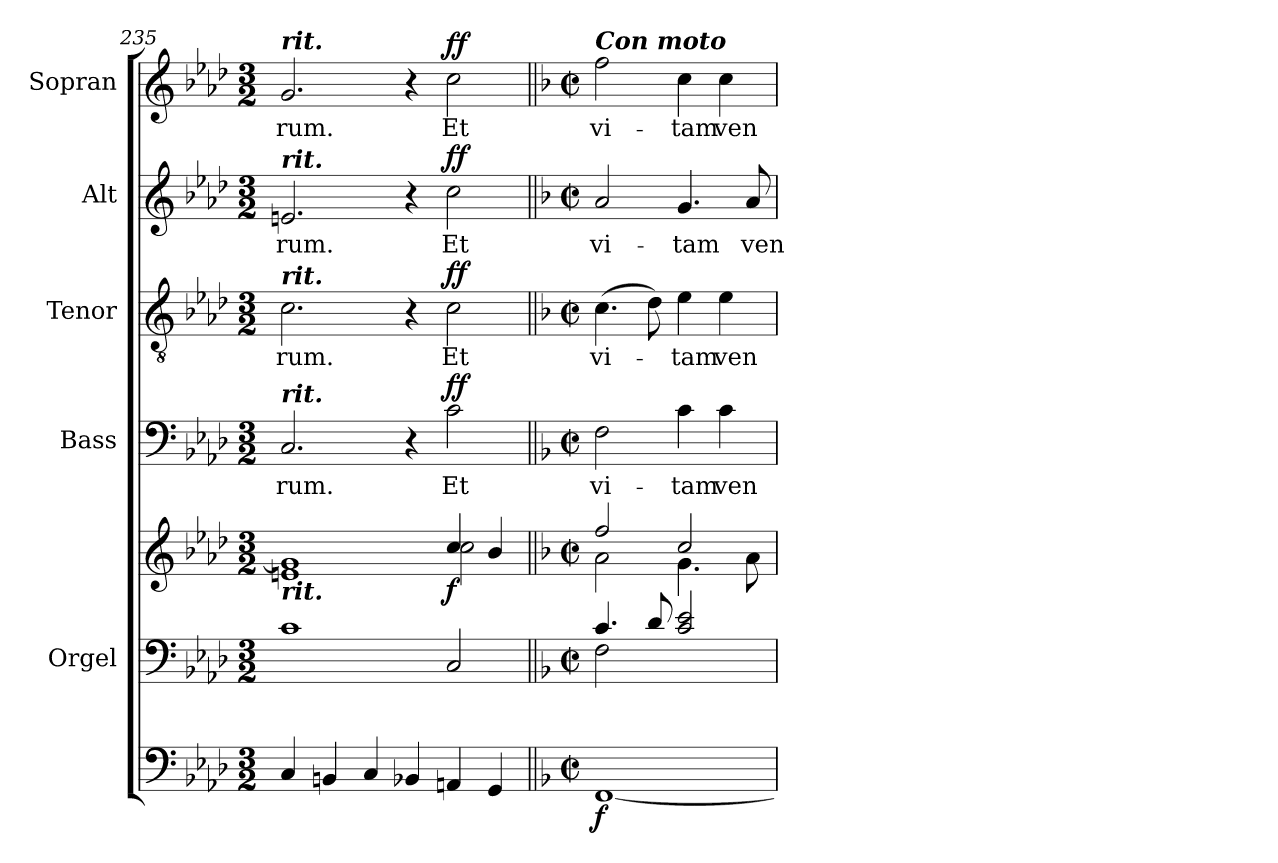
**kern	**dynam	**kern	**kern	**dynam	**kern	**text	**dynam	**kern	**text	**dynam	**kern	**text	**dynam	**kern	**text	**dynam
*part6	*part6	*part5	*part5	*part5	*part4	*part4	*part4	*part3	*part3	*part3	*part2	*part2	*part2	*part1	*part1	*part1
*staff7	*staff7	*staff6	*staff5	*staff5/6	*staff4	*staff4	*staff4	*staff3	*staff3	*staff3	*staff2	*staff2	*staff2	*staff1	*staff1	*staff1
*	*	*I"Orgel	*	*	*I"Bass	*	*	*I"Tenor	*	*	*I"Alt	*	*	*I"Sopran	*	*
*	*	*I'Org.	*	*	*I'B	*	*	*I'T	*	*	*I'A	*	*	*I'S	*	*
*clefF4	*	*clefF4	*clefG2	*	*clefF4	*	*	*clefGv2	*	*	*clefG2	*	*	*clefG2	*	*
*ITrd7c12	*	*	*	*	*	*	*	*	*	*	*	*	*	*	*	*
*k[b-e-a-d-]	*	*k[b-e-a-d-]	*k[b-e-a-d-]	*	*k[b-e-a-d-]	*	*	*k[b-e-a-d-]	*	*	*k[b-e-a-d-]	*	*	*k[b-e-a-d-]	*	*
*A-:	*	*A-:	*A-:	*	*A-:	*	*	*A-:	*	*	*A-:	*	*	*A-:	*	*
*M3/2	*	*M3/2	*M3/2	*	*M3/2	*	*	*M3/2	*	*	*M3/2	*	*	*M3/2	*	*
=235	=235	=235	=235	=235	=235	=235	=235	=235	=235	=235	=235	=235	=235	=235	=235	=235
*	*	*	*^	*	*	*	*	*	*	*	*	*	*	*	*	*
!	!	!	!	!	!	!	!	!	!	!	!	!	!	!	!LO:TX:a:Bi:t=rit.	!	!
!	!	!	!	!	!	!	!	!	!	!	!	!LO:TX:a:Bi:t=rit.	!	!	!	!	!
!	!	!	!	!	!	!	!	!	!LO:TX:a:Bi:t=rit.	!	!	!	!	!	!	!	!
!	!	!	!	!	!	!LO:TX:a:Bi:t=rit.	!	!	!	!	!	!	!	!	!	!	!
!	!	!	!LO:TX:b:Bi:t=rit.	!	!	!	!	!	!	!	!	!	!	!	!	!	!
!	!	!	!	!	!	!	!LO:LY:b	!	!	!LO:LY:b	!	!	!LO:LY:b	!	!	!LO:LY:b	!
4CC/	.	1c	1g]	1en	.	2.C/	-rum.	.	2.c\	-rum.	.	2.en/	-rum.	.	2.g/	-rum.	.
4BBBn/	.	.	.	.	.	.	.	.	.	.	.	.	.	.	.	.	.
4CC/	.	.	.	.	.	.	.	.	.	.	.	.	.	.	.	.	.
4BBB-X/	.	.	.	.	.	4r	.	.	4r	.	.	4r	.	.	4r	.	.
!	!	!	!	!	!LO:DY:b	!	!LO:LY:b	!LO:DY:a	!	!LO:LY:b	!LO:DY:a	!	!LO:LY:b	!LO:DY:a	!	!LO:LY:b	!LO:DY:a
4AAAn/	.	2C/	4cc/	2cc\	f	2c\	Et	ff	2c\	Et	ff	2cc\	Et	ff	2cc\	Et	ff
4GGG/	.	.	4b-/	.	.	.	.	.	.	.	.	.	.	.	.	.	.
=236||	=236||	=236||	=236||	=236||	=236||	=236||	=236||	=236||	=236||	=236||	=236||	=236||	=236||	=236||	=236||	=236||	=236||
*k[b-]	*	*k[b-]	*k[b-]	*	*	*k[b-]	*	*	*k[b-]	*	*	*k[b-]	*	*	*k[b-]	*	*
*F:	*	*F:	*F:	*	*	*F:	*	*	*F:	*	*	*F:	*	*	*F:	*	*
*M2/2	*	*M2/2	*M2/2	*	*	*M2/2	*	*	*M2/2	*	*	*M2/2	*	*	*M2/2	*	*
*met(c|)	*	*met(c|)	*met(c|)	*	*	*met(c|)	*	*	*met(c|)	*	*	*met(c|)	*	*	*met(c|)	*	*
*	*	*^	*	*	*	*	*	*	*	*	*	*	*	*	*	*	*
!	!	!	!	!	!	!	!	!	!	!	!	!	!	!	!	!LO:TX:a:Bi:t=Con moto	!	!
!	!LO:DY:b	!	!	!	!	!	!	!LO:LY:b	!	!	!LO:LY:b	!	!	!LO:LY:b	!	!	!LO:LY:b	!
[1FFF	f	4.c/	2F\	2ff/	2a\	.	2F\	vi-	.	(>4.c\	vi-	.	2a/	vi-	.	2ff\	vi-	.
.	.	8d/	.	.	.	.	.	.	.	8d\)	.	.	.	.	.	.	.	.
!	!	!	!	!	!	!	!	!LO:LY:b	!	!	!LO:LY:b	!	!	!LO:LY:b	!	!	!LO:LY:b	!
.	.	2c/ 2e/	2ryy	2cc/	4.g\	.	4c\	-tam	.	4e\	-tam	.	4.g/	-tam	.	4cc\	-tam	.
!	!	!	!	!	!	!	!	!LO:LY:b	!	!	!LO:LY:b	!	!	!	!	!	!LO:LY:b	!
.	.	.	.	.	.	.	4c\	ven-	.	4e\	ven-	.	.	.	.	4cc\	ven-	.
!	!	!	!	!	!	!	!	!	!	!	!	!	!	!LO:LY:b	!	!	!	!
.	.	.	.	.	8a\	.	.	.	.	.	.	.	8a/	ven-	.	.	.	.
*	*	*v	*v	*	*	*	*	*	*	*	*	*	*	*	*	*	*	*
*	*	*	*v	*v	*	*	*	*	*	*	*	*	*	*	*	*	*
=	=	=	=	=	=	=	=	=	=	=	=	=	=	=	=	=
*-	*-	*-	*-	*-	*-	*-	*-	*-	*-	*-	*-	*-	*-	*-	*-	*-
